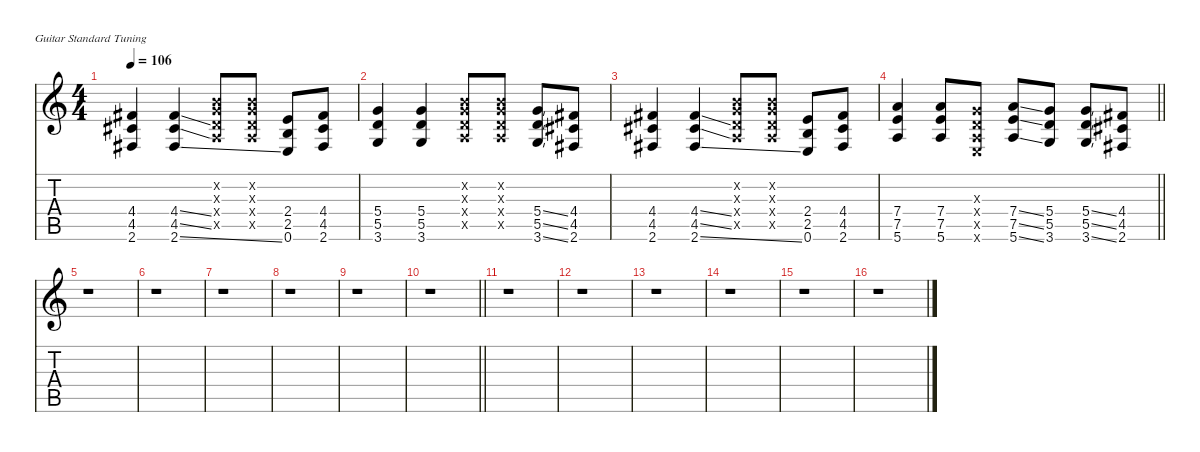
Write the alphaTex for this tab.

\defaultSystemsLayout 4
\hideDynamics
\bracketExtendMode nobrackets
\singleTrackTrackNamePolicy hidden
\multiTrackTrackNamePolicy hidden
\otherSystemsTrackNameOrientation horizontal
\track ("James Hetfield Rythm" "dist.guit.") {defaultSystemsLayout 8 instrument distortionguitar}
\staff {score tabs}
\tuning (E4 B3 G3 D3 A2 E2)
\ts (4 4)
\tempo 106
\clef g2
\ks c
(4.4{acc #} 4.5{acc #} 2.6{acc #}).4{dy f beam Up} (4.4{ss acc #} 4.5{ss acc #} 2.6{ss acc #}).4{beam Up} (0.2{x} 0.3{x} 0.4{x} 0.5{x}).8{beam Up} (0.2{x} 0.3{x} 0.4{x} 0.5{x}).8{beam Up} (2.4 2.5 0.6).8{beam Up} (4.4{acc #} 4.5{acc #} 2.6{acc #}).8{beam Up} |
(5.4 5.5 3.6).4{beam Up} (5.4 5.5 3.6).4{beam Up} (0.2{x} 0.3{x} 0.4{x} 0.5{x}).8{beam Up} (0.2{x} 0.3{x} 0.4{x} 0.5{x}).8{beam Up} (5.4{ss} 5.5{ss} 3.6{ss}).8{beam Up} (4.4{acc #} 4.5{acc #} 2.6{acc #}).8{beam Up} |
(4.4{acc #} 4.5{acc #} 2.6{acc #}).4{beam Up} (4.4{ss acc #} 4.5{ss acc #} 2.6{ss acc #}).4{beam Up} (0.2{x} 0.3{x} 0.4{x} 0.5{x}).8{beam Up} (0.2{x} 0.3{x} 0.4{x} 0.5{x}).8{beam Up} (2.4 2.5 0.6).8{beam Up} (4.4{acc #} 4.5{acc #} 2.6{acc #}).8{beam Up} |
\barLineRight lightlight
(7.4 7.5 5.6).4{beam Up} (7.4 7.5 5.6).8{beam Up} (0.3{x} 0.4{x} 0.5{x} 0.6{x}).8{beam Up} (7.4{ss} 7.5{ss} 5.6{ss}).8{beam Up} (5.4 5.5 3.6).8{beam Up} (5.4{ss} 5.5{ss} 3.6{ss}).8{beam Up} (4.4{acc #} 4.5{acc #} 2.6{acc #}).8{beam Up} |
r.1{beam Down} |
r.1{beam Down} |
r.1{beam Down} |
r.1{beam Down} |
r.1{beam Down} |
\barLineRight lightlight
r.1{beam Down} |
r.1{beam Down} |
r.1{beam Down} |
r.1{beam Down} |
r.1{beam Down} |
r.1{beam Down} |
r.1{beam Down}
